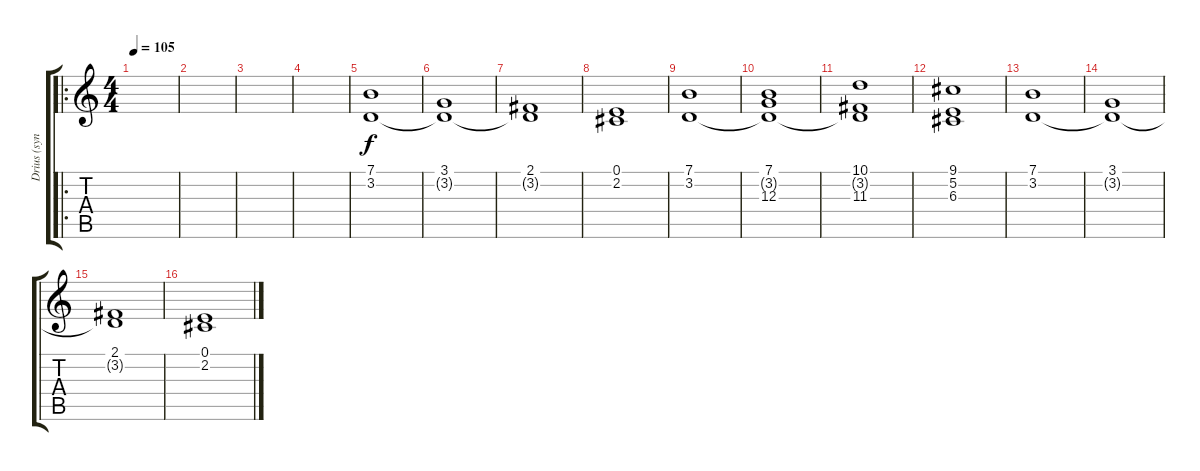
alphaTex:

\track ("Drius (synthé)" "Drius (syn") {instrument stringensemble2}
\staff {score tabs}
\tuning (E4 B3 G3 D3 A2 E2) {hide}
\ro
\ts (4 4)
\tempo 105
\clef g2
\ks c
|
|
|
|
(7.1 3.2).1 |
(3.1 3.2{t}).1 |
(2.1 3.2{t}).1 |
(0.1 2.2).1 |
(7.1 3.2).1 |
(7.1 3.2{t} 12.3).1 |
(10.1 3.2{t} 11.3).1 |
(9.1 5.2 6.3).1 |
(7.1 3.2).1 |
(3.1 3.2{t}).1 |
(2.1 3.2{t}).1 |
(0.1 2.2).1
